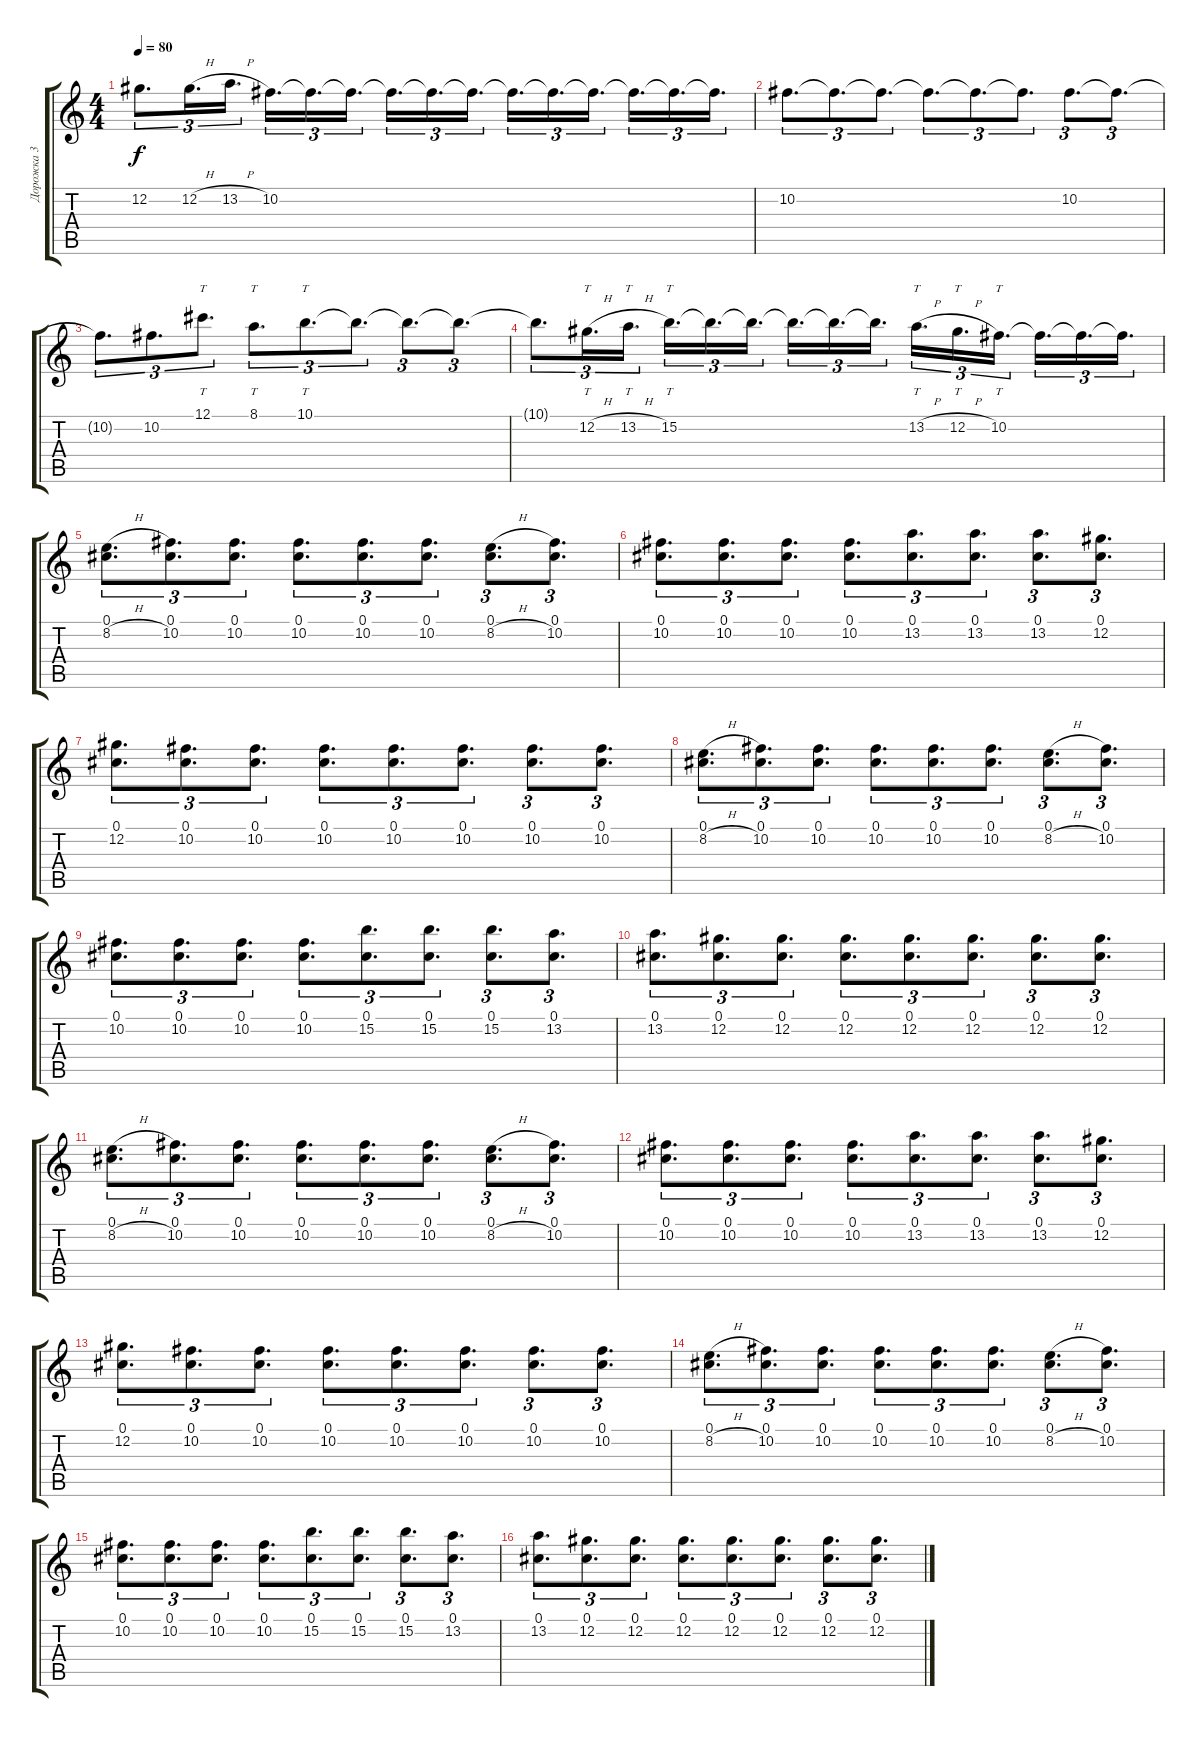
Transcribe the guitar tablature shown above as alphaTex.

\track ("Дорожка 3" "Дорожка 3") {instrument electricguitarclean}
\staff {score tabs}
\tuning (Db4 Ab3 E3 B2 Gb2 Db2) {hide}
\ts (4 4)
\tempo 80
\clef g2
\ks c
12.2{t}.8{d tu (3 2) dy f} 12.2{h}.16{d tu (3 2)} 13.2{h}.16{d tu (3 2)} 10.2.16{d tu (3 2)} 10.2{t}.16{d tu (3 2)} 10.2{t}.16{d tu (3 2)} 10.2{t}.16{d tu (3 2)} 10.2{t}.16{d tu (3 2)} 10.2{t}.16{d tu (3 2)} 10.2{t}.16{d tu (3 2)} 10.2{t}.16{d tu (3 2)} 10.2{t}.16{d tu (3 2)} 10.2{t}.16{d tu (3 2)} 10.2{t}.16{d tu (3 2)} 10.2{t}.16{d tu (3 2)} |
10.2.8{d tu (3 2)} 10.2{t}.8{d tu (3 2)} 10.2{t}.8{d tu (3 2)} 10.2{t}.8{d tu (3 2)} 10.2{t}.8{d tu (3 2)} 10.2{t}.8{d tu (3 2)} 10.2.8{d tu (3 2)} 10.2{t}.8{d tu (3 2)} |
10.2{t}.8{d tu (3 2)} 10.2.8{d tu (3 2)} 12.1.8{tt d tu (3 2)} 8.1.8{tt d tu (3 2)} 10.1.8{tt d tu (3 2)} 10.1{t}.8{d tu (3 2)} 10.1{t}.8{d tu (3 2)} 10.1{t}.8{d tu (3 2)} |
10.1{t}.8{d tu (3 2)} 12.2{h}.16{tt d tu (3 2)} 13.2{h}.16{tt d tu (3 2)} 15.2.16{tt d tu (3 2)} 15.2{t}.16{d tu (3 2)} 15.2{t}.16{d tu (3 2)} 15.2{t}.16{d tu (3 2)} 15.2{t}.16{d tu (3 2)} 15.2{t}.16{d tu (3 2)} 13.2{h}.16{tt d tu (3 2)} 12.2{h}.16{tt d tu (3 2)} 10.2.16{tt d tu (3 2)} 10.2{t}.16{d tu (3 2)} 10.2{t}.16{d tu (3 2)} 10.2{t}.16{d tu (3 2)} |
(0.1 8.2{h}).8{d tu (3 2)} (0.1 10.2).8{d tu (3 2)} (0.1 10.2).8{d tu (3 2)} (0.1 10.2).8{d tu (3 2)} (0.1 10.2).8{d tu (3 2)} (0.1 10.2).8{d tu (3 2)} (0.1 8.2{h}).8{d tu (3 2)} (0.1 10.2).8{d tu (3 2)} |
(0.1 10.2).8{d tu (3 2)} (0.1 10.2).8{d tu (3 2)} (0.1 10.2).8{d tu (3 2)} (0.1 10.2).8{d tu (3 2)} (0.1 13.2).8{d tu (3 2)} (0.1 13.2).8{d tu (3 2)} (0.1 13.2).8{d tu (3 2)} (0.1 12.2).8{d tu (3 2)} |
(0.1 12.2).8{d tu (3 2)} (0.1 10.2).8{d tu (3 2)} (0.1 10.2).8{d tu (3 2)} (0.1 10.2).8{d tu (3 2)} (0.1 10.2).8{d tu (3 2)} (0.1 10.2).8{d tu (3 2)} (0.1 10.2).8{d tu (3 2)} (0.1 10.2).8{d tu (3 2)} |
(0.1 8.2{h}).8{d tu (3 2)} (0.1 10.2).8{d tu (3 2)} (0.1 10.2).8{d tu (3 2)} (0.1 10.2).8{d tu (3 2)} (0.1 10.2).8{d tu (3 2)} (0.1 10.2).8{d tu (3 2)} (0.1 8.2{h}).8{d tu (3 2)} (0.1 10.2).8{d tu (3 2)} |
(0.1 10.2).8{d tu (3 2)} (0.1 10.2).8{d tu (3 2)} (0.1 10.2).8{d tu (3 2)} (0.1 10.2).8{d tu (3 2)} (0.1 15.2).8{d tu (3 2)} (0.1 15.2).8{d tu (3 2)} (0.1 15.2).8{d tu (3 2)} (0.1 13.2).8{d tu (3 2)} |
(0.1 13.2).8{d tu (3 2)} (0.1 12.2).8{d tu (3 2)} (0.1 12.2).8{d tu (3 2)} (0.1 12.2).8{d tu (3 2)} (0.1 12.2).8{d tu (3 2)} (0.1 12.2).8{d tu (3 2)} (0.1 12.2).8{d tu (3 2)} (0.1 12.2).8{d tu (3 2)} |
(0.1 8.2{h}).8{d tu (3 2)} (0.1 10.2).8{d tu (3 2)} (0.1 10.2).8{d tu (3 2)} (0.1 10.2).8{d tu (3 2)} (0.1 10.2).8{d tu (3 2)} (0.1 10.2).8{d tu (3 2)} (0.1 8.2{h}).8{d tu (3 2)} (0.1 10.2).8{d tu (3 2)} |
(0.1 10.2).8{d tu (3 2)} (0.1 10.2).8{d tu (3 2)} (0.1 10.2).8{d tu (3 2)} (0.1 10.2).8{d tu (3 2)} (0.1 13.2).8{d tu (3 2)} (0.1 13.2).8{d tu (3 2)} (0.1 13.2).8{d tu (3 2)} (0.1 12.2).8{d tu (3 2)} |
(0.1 12.2).8{d tu (3 2)} (0.1 10.2).8{d tu (3 2)} (0.1 10.2).8{d tu (3 2)} (0.1 10.2).8{d tu (3 2)} (0.1 10.2).8{d tu (3 2)} (0.1 10.2).8{d tu (3 2)} (0.1 10.2).8{d tu (3 2)} (0.1 10.2).8{d tu (3 2)} |
(0.1 8.2{h}).8{d tu (3 2)} (0.1 10.2).8{d tu (3 2)} (0.1 10.2).8{d tu (3 2)} (0.1 10.2).8{d tu (3 2)} (0.1 10.2).8{d tu (3 2)} (0.1 10.2).8{d tu (3 2)} (0.1 8.2{h}).8{d tu (3 2)} (0.1 10.2).8{d tu (3 2)} |
(0.1 10.2).8{d tu (3 2)} (0.1 10.2).8{d tu (3 2)} (0.1 10.2).8{d tu (3 2)} (0.1 10.2).8{d tu (3 2)} (0.1 15.2).8{d tu (3 2)} (0.1 15.2).8{d tu (3 2)} (0.1 15.2).8{d tu (3 2)} (0.1 13.2).8{d tu (3 2)} |
(0.1 13.2).8{d tu (3 2)} (0.1 12.2).8{d tu (3 2)} (0.1 12.2).8{d tu (3 2)} (0.1 12.2).8{d tu (3 2)} (0.1 12.2).8{d tu (3 2)} (0.1 12.2).8{d tu (3 2)} (0.1 12.2).8{d tu (3 2)} (0.1 12.2).8{d tu (3 2)}
